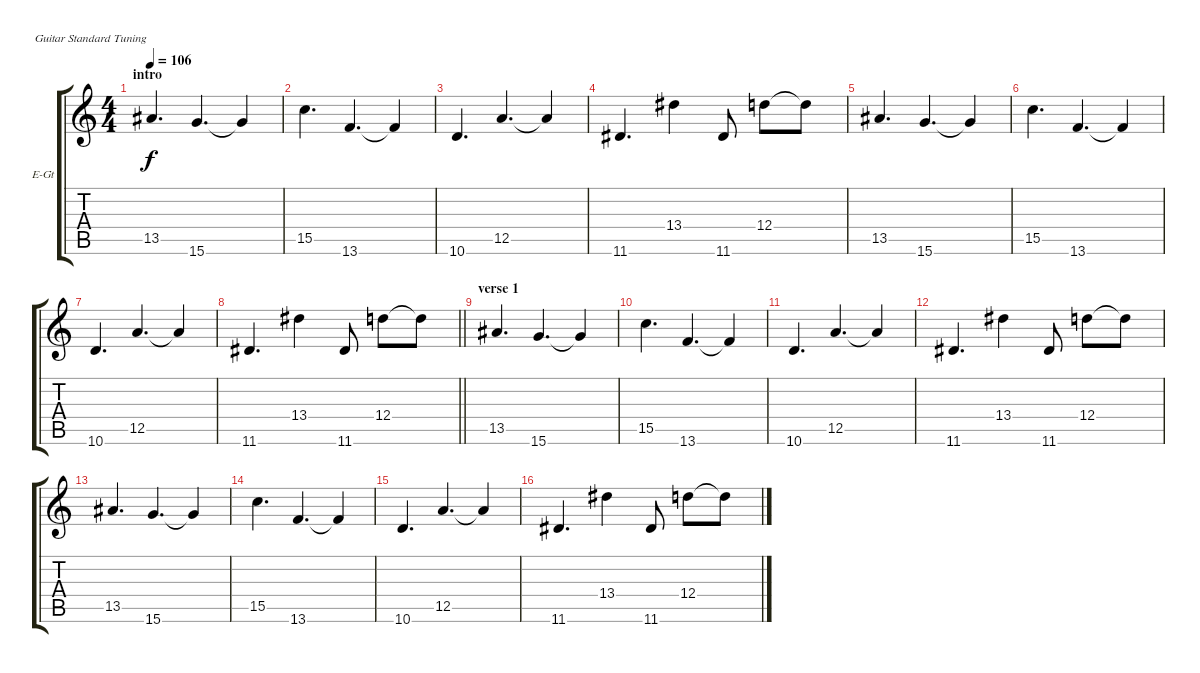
\bracketExtendMode groupsimilarinstruments
\firstSystemTrackNameOrientation horizontal
\otherSystemsTrackNameOrientation horizontal
\track ("Electric Guitar" "E-Gt") {instrument overdrivenguitar}
\staff {score tabs}
\tuning (E4 B3 G3 D3 A2 E2)
\ts (4 4)
\beaming (8 2 2 2 2)
\section ("" "intro")
\tempo 106
\clef g2
\scale
0.487395
\ks c
13.5.4{d dy f instrument overdrivenguitar} 15.6.4{d} 15.6{t}.4 |
\scale
0.256303 15.5.4{d} 13.6.4{d} 13.6{t}.4 |
\scale
0.256303 10.6.4{d} 12.5.4{d} 12.5{t}.4 |
\scale
0.333333 11.6.4{d} 13.4.4 11.6.8 12.4.8 12.4{t}.8 |
\scale
0.333333 13.5.4{d} 15.6.4{d} 15.6{t}.4 |
\scale
0.333333 15.5.4{d} 13.6.4{d} 13.6{t}.4 |
\scale
0.333333 10.6.4{d} 12.5.4{d} 12.5{t}.4 |
\scale
0.333333
\barLineRight lightlight
11.6.4{d} 13.4.4 11.6.8 12.4.8 12.4{t}.8 |
\section ("" "verse 1")
\scale
0.333333 13.5.4{d} 15.6.4{d} 15.6{t}.4 |
\scale
0.333333 15.5.4{d} 13.6.4{d} 13.6{t}.4 |
\scale
0.333333 10.6.4{d} 12.5.4{d} 12.5{t}.4 |
\scale
0.333333 11.6.4{d} 13.4.4 11.6.8 12.4.8 12.4{t}.8 |
\scale
0.333333 13.5.4{d} 15.6.4{d} 15.6{t}.4 |
\scale
0.333333 15.5.4{d} 13.6.4{d} 13.6{t}.4 |
\scale
0.333333 10.6.4{d} 12.5.4{d} 12.5{t}.4 |
\scale
0.333333 11.6.4{d} 13.4.4 11.6.8 12.4.8 12.4{t}.8
